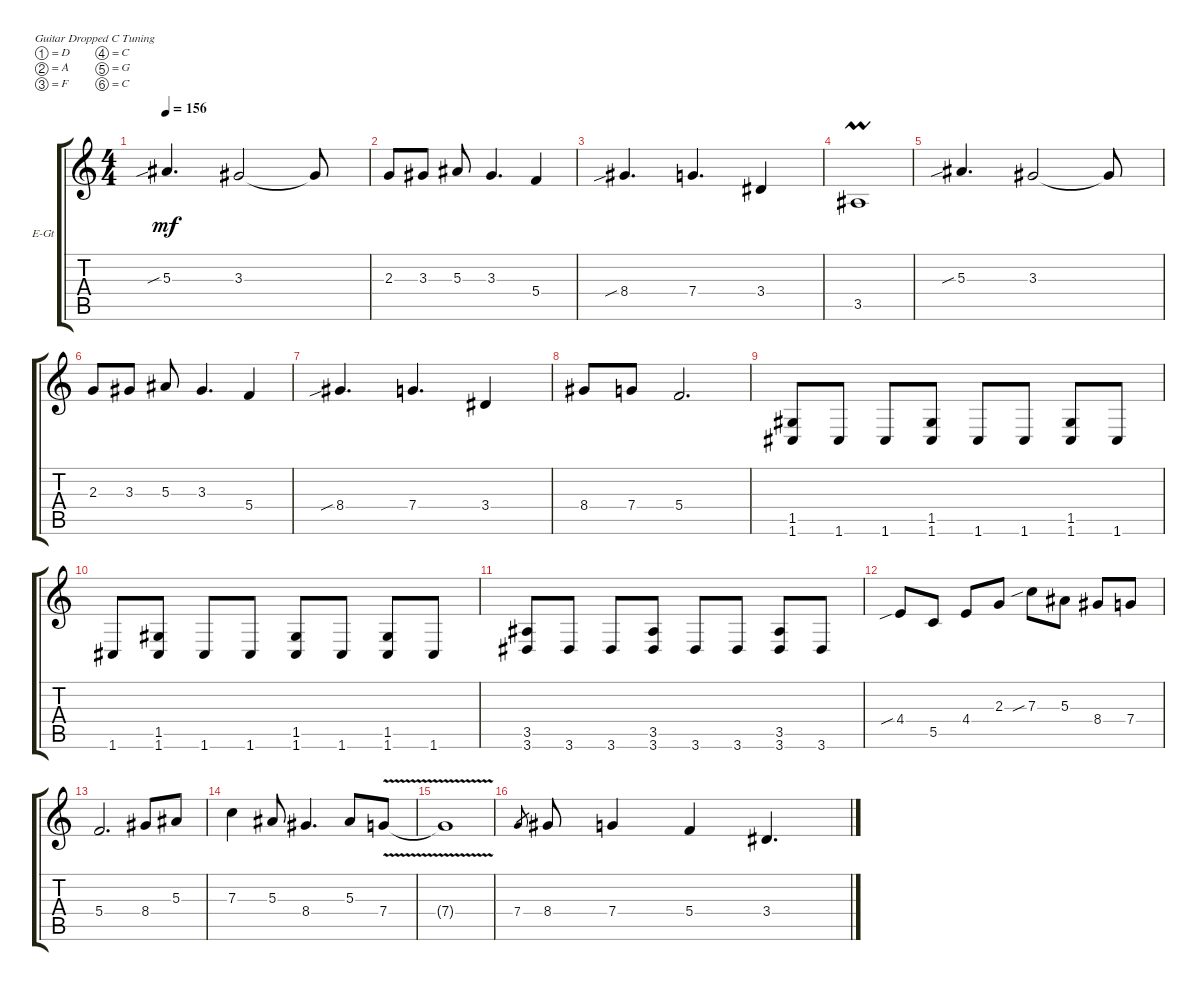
\bracketExtendMode groupsimilarinstruments
\firstSystemTrackNameOrientation horizontal
\otherSystemsTrackNameOrientation horizontal
\track ("Lead Guitar" "E-Gt") {instrument distortionguitar}
\staff {score tabs}
\tuning (D4 A3 F3 C3 G2 C2)
\ts (4 4)
\tempo 156
\clef g2
\ks c
5.3{sib}.4{d dy mf} 3.3.2 3.3{t}.8 |
2.3.8 3.3.8 5.3.8 3.3.4{d} 5.4.4 |
8.4{sib}.4{d} 7.4.4{d} 3.4.4 |
3.5{umordent}.1 |
5.3{sib}.4{d} 3.3.2 3.3{t}.8 |
2.3.8 3.3.8 5.3.8 3.3.4{d} 5.4.4 |
8.4{sib}.4{d} 7.4.4{d} 3.4.4 |
8.4.8 7.4.8 5.4.2{d} |
(1.5 1.6).8 1.6.8 1.6.8 (1.5 1.6).8 1.6.8 1.6.8 (1.5 1.6).8 1.6.8 |
1.6.8 (1.5 1.6).8 1.6.8 1.6.8 (1.5 1.6).8 1.6.8 (1.5 1.6).8 1.6.8 |
(3.5 3.6).8 3.6.8 3.6.8 (3.5 3.6).8 3.6.8 3.6.8 (3.5 3.6).8 3.6.8 |
4.4{sib}.8 5.5.8 4.4.8 2.3.8 7.3{sib}.8 5.3.8 8.4.8 7.4.8 |
5.4.2{d} 8.4.8 5.3.8 |
7.3.4 5.3.8 8.4.4{d} 5.3.8 7.4{v}.8 |
7.4{v t}.1 |
7.4.8{gr} 8.4.8 7.4.4 5.4.4 3.4.4{d}
